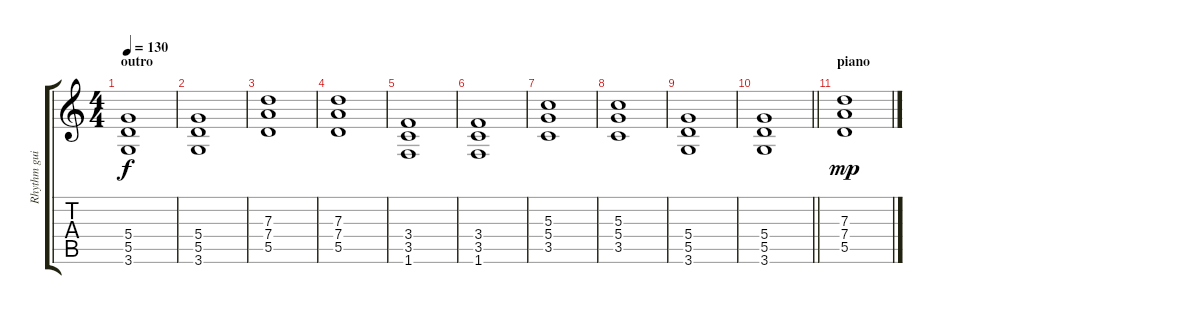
\track ("Rhythm guitar" "Rhythm gui") {instrument overdrivenguitar}
\staff {score tabs}
\tuning (E4 B3 G3 D3 A2 E2) {hide}
\ts (4 4)
\section ("" "outro")
\tempo 130
\clef g2
\ks c
(5.4 5.5 3.6).1{dy f} |
(5.4 5.5 3.6).1 |
(7.3 7.4 5.5).1 |
(7.3 7.4 5.5).1 |
(3.4 3.5 1.6).1 |
(3.4 3.5 1.6).1 |
(5.3 5.4 3.5).1 |
(5.3 5.4 3.5).1 |
(5.4 5.5 3.6).1 |
\barLineRight lightlight
(5.4 5.5 3.6).1 |
\section ("" "piano")
(7.3 7.4 5.5).1{dy mp}
